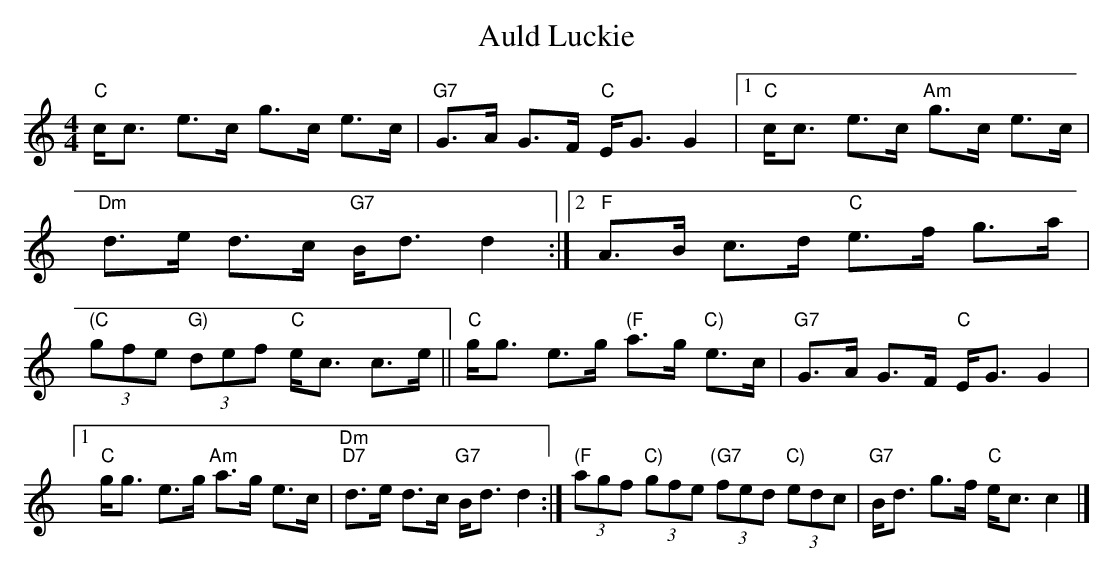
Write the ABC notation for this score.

X:1
T:Auld Luckie
M:4/4
L:1/8
K:C
"C"c<c e>c g>c e>c | "G7"G>A G>F "C"E<G G2 |1\
 "C"c<c e>c "Am"g>c e>c | "Dm"d>e d>c "G7"B<d d2 :|2\
 "F"A>B c>d "C"e>f g>a | (3"(C"gfe (3"G)"def "C"e<c c>e ||\
"C"g<g e>g "(F"a>g "C)"e>c | "G7"G>A G>F "C"E<G G2 |1
 "C"g<g e>g "Am"a>g e>c | "Dm;D7"d>e d>c "G7"B<d d2 :|\
 (3"(F"agf (3"C)"gfe (3"(G7"fed (3"C)"edc | "G7"B<d g>f "C"e<c c2 |]
